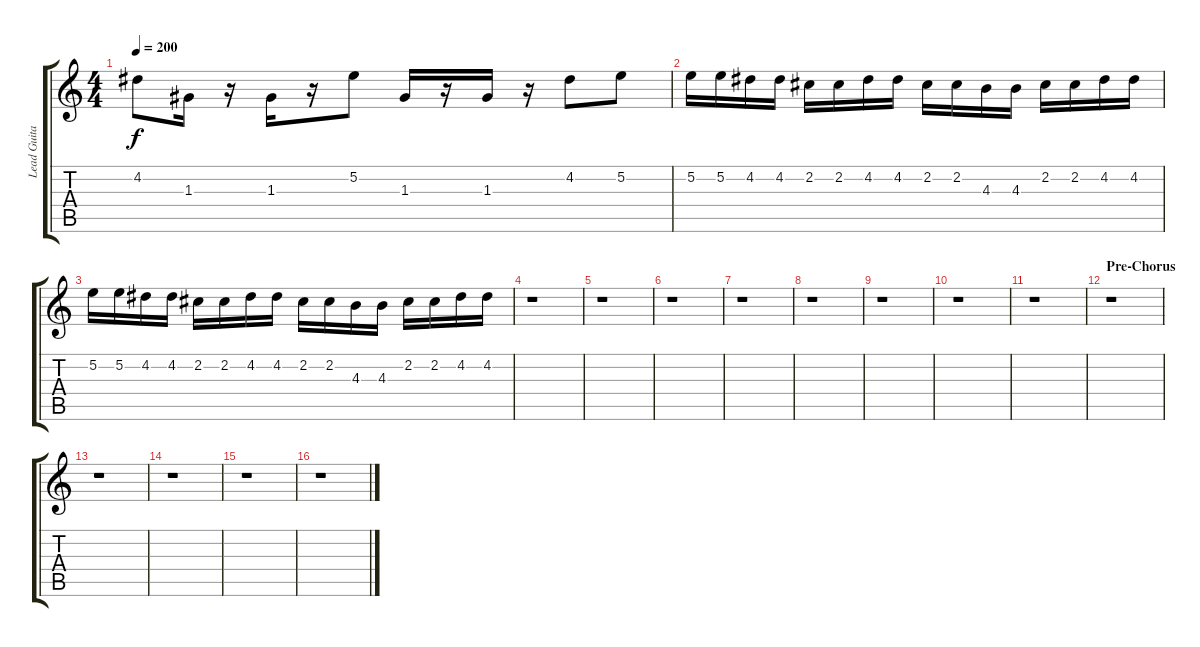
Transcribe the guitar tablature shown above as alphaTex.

\track ("Lead Guitar (Totman)" "Lead Guita") {instrument distortionguitar}
\staff {score tabs}
\tuning (E4 B3 G3 D3 A2 E2) {hide}
\ts (4 4)
\tempo 200
\clef g2
\ks c
4.2.8{dy f} 1.3.16 r.16 1.3.16 r.16 5.2.8 1.3.16 r.16 1.3.16 r.16 4.2.8 5.2.8 |
5.2.16 5.2.16 4.2.16 4.2.16 2.2.16 2.2.16 4.2.16 4.2.16 2.2.16 2.2.16 4.3.16 4.3.16 2.2.16 2.2.16 4.2.16 4.2.16 |
5.2.16 5.2.16 4.2.16 4.2.16 2.2.16 2.2.16 4.2.16 4.2.16 2.2.16 2.2.16 4.3.16 4.3.16 2.2.16 2.2.16 4.2.16 4.2.16 |
r.1 |
r.1 |
r.1 |
r.1 |
r.1 |
r.1 |
r.1 |
r.1 |
\section ("" "Pre-Chorus")
r.1 |
r.1 |
r.1 |
r.1 |
r.1
